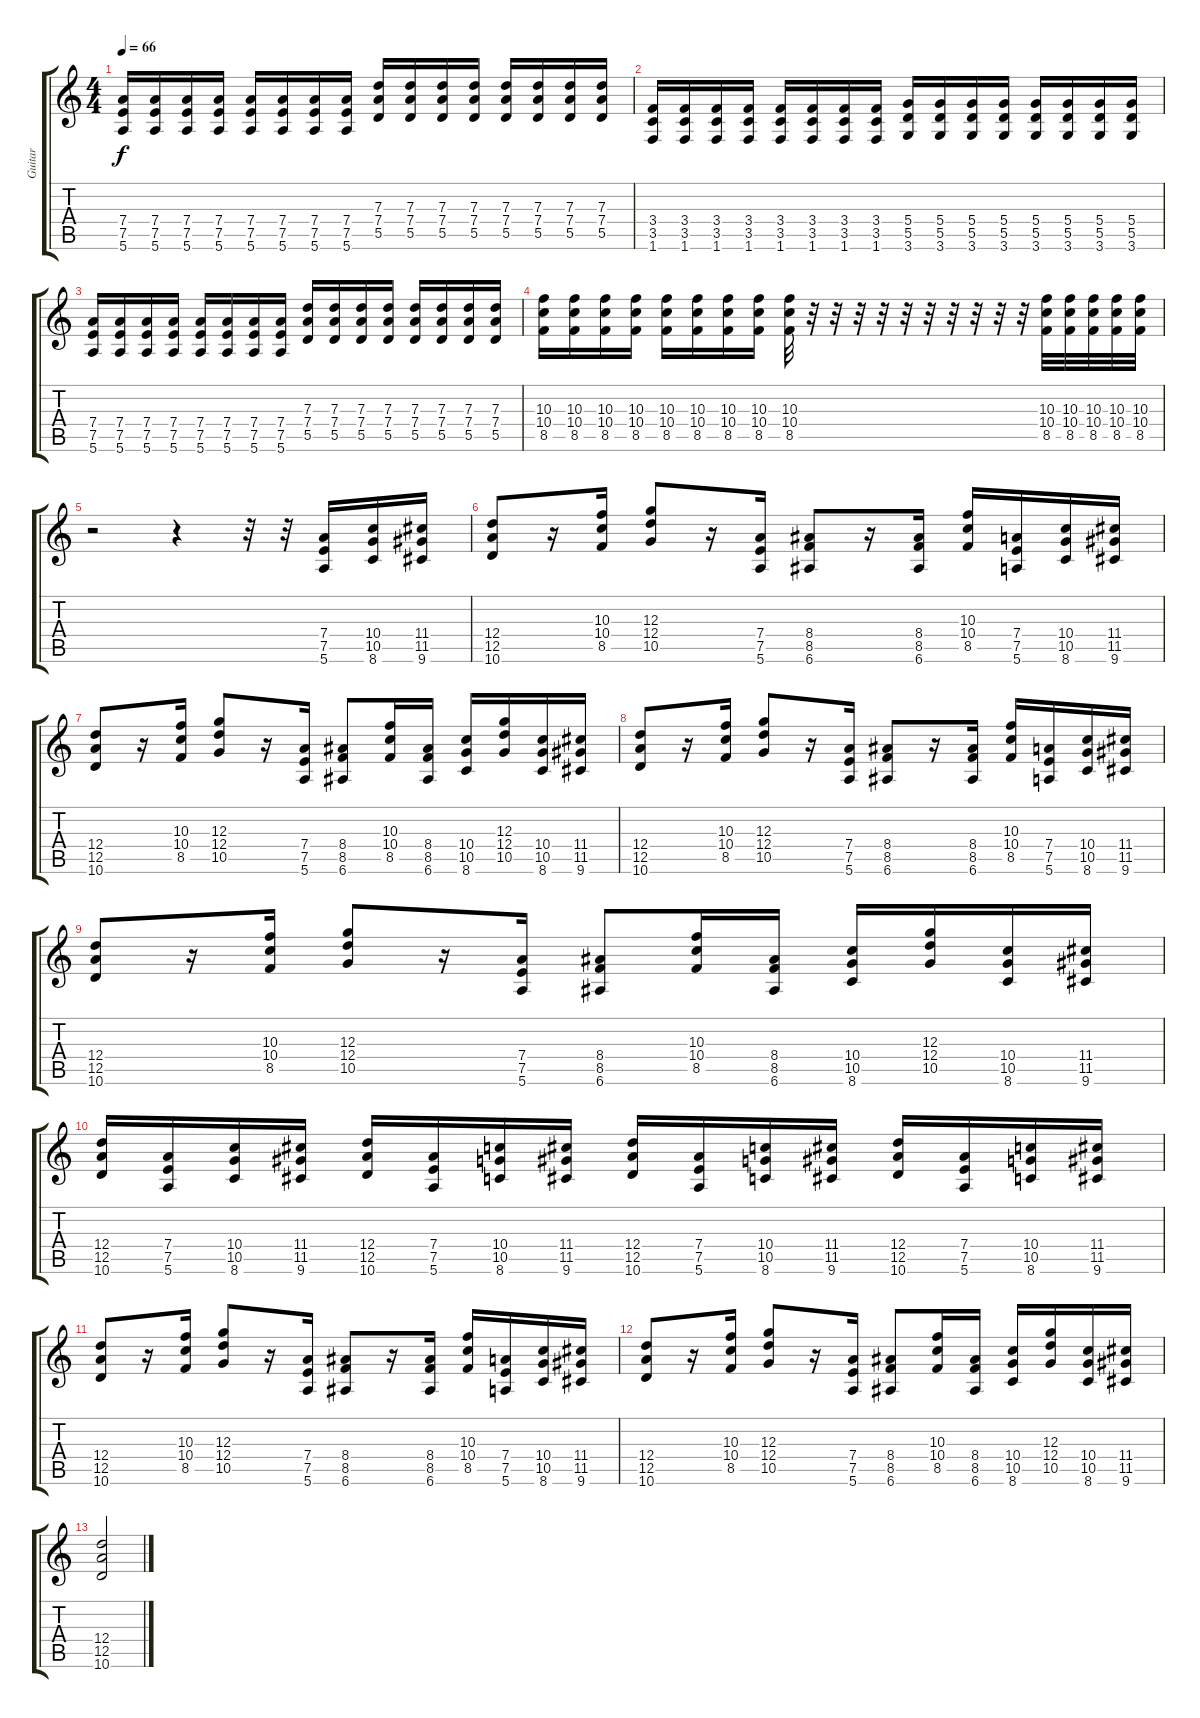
\track ("Guitar" "Guitar") {instrument distortionguitar}
\staff {score tabs}
\tuning (E4 B3 G3 D3 A2 E2) {hide}
\ts (4 4)
\tempo 66
\clef g2
\ks c
(7.4 7.5 5.6).16{dy f} (7.4 7.5 5.6).16 (7.4 7.5 5.6).16 (7.4 7.5 5.6).16 (7.4 7.5 5.6).16 (7.4 7.5 5.6).16 (7.4 7.5 5.6).16 (7.4 7.5 5.6).16 (7.3 7.4 5.5).16 (7.3 7.4 5.5).16 (7.3 7.4 5.5).16 (7.3 7.4 5.5).16 (7.3 7.4 5.5).16 (7.3 7.4 5.5).16 (7.3 7.4 5.5).16 (7.3 7.4 5.5).16 |
(3.4 3.5 1.6).16 (3.4 3.5 1.6).16 (3.4 3.5 1.6).16 (3.4 3.5 1.6).16 (3.4 3.5 1.6).16 (3.4 3.5 1.6).16 (3.4 3.5 1.6).16 (3.4 3.5 1.6).16 (5.4 5.5 3.6).16 (5.4 5.5 3.6).16 (5.4 5.5 3.6).16 (5.4 5.5 3.6).16 (5.4 5.5 3.6).16 (5.4 5.5 3.6).16 (5.4 5.5 3.6).16 (5.4 5.5 3.6).16 |
(7.4 7.5 5.6).16 (7.4 7.5 5.6).16 (7.4 7.5 5.6).16 (7.4 7.5 5.6).16 (7.4 7.5 5.6).16 (7.4 7.5 5.6).16 (7.4 7.5 5.6).16 (7.4 7.5 5.6).16 (7.3 7.4 5.5).16 (7.3 7.4 5.5).16 (7.3 7.4 5.5).16 (7.3 7.4 5.5).16 (7.3 7.4 5.5).16 (7.3 7.4 5.5).16 (7.3 7.4 5.5).16 (7.3 7.4 5.5).16 |
(10.3 10.4 8.5).16 (10.3 10.4 8.5).16 (10.3 10.4 8.5).16 (10.3 10.4 8.5).16 (10.3 10.4 8.5).16 (10.3 10.4 8.5).16 (10.3 10.4 8.5).16 (10.3 10.4 8.5).16 (10.3 10.4 8.5).32 r.32 r.32 r.32 r.32 r.32 r.32 r.32 r.32 r.32 r.32 (10.3 10.4 8.5).32 (10.3 10.4 8.5).32 (10.3 10.4 8.5).32 (10.3 10.4 8.5).32 (10.3 10.4 8.5).32 |
r.2 r.4 r.32 r.32 (7.4 7.5 5.6).16 (10.4 10.5 8.6).16 (11.4 11.5 9.6).16 |
(12.4 12.5 10.6).8 r.16 (10.3 10.4 8.5).16 (12.3 12.4 10.5).8 r.16 (7.4 7.5 5.6).16 (8.4 8.5 6.6).8 r.16 (8.4 8.5 6.6).16 (10.3 10.4 8.5).16 (7.4 7.5 5.6).16 (10.4 10.5 8.6).16 (11.4 11.5 9.6).16 |
(12.4 12.5 10.6).8 r.16 (10.3 10.4 8.5).16 (12.3 12.4 10.5).8 r.16 (7.4 7.5 5.6).16 (8.4 8.5 6.6).8 (10.3 10.4 8.5).16 (8.4 8.5 6.6).16 (10.4 10.5 8.6).16 (12.3 12.4 10.5).16 (10.4 10.5 8.6).16 (11.4 11.5 9.6).16 |
(12.4 12.5 10.6).8 r.16 (10.3 10.4 8.5).16 (12.3 12.4 10.5).8 r.16 (7.4 7.5 5.6).16 (8.4 8.5 6.6).8 r.16 (8.4 8.5 6.6).16 (10.3 10.4 8.5).16 (7.4 7.5 5.6).16 (10.4 10.5 8.6).16 (11.4 11.5 9.6).16 |
(12.4 12.5 10.6).8 r.16 (10.3 10.4 8.5).16 (12.3 12.4 10.5).8 r.16 (7.4 7.5 5.6).16 (8.4 8.5 6.6).8 (10.3 10.4 8.5).16 (8.4 8.5 6.6).16 (10.4 10.5 8.6).16 (12.3 12.4 10.5).16 (10.4 10.5 8.6).16 (11.4 11.5 9.6).16 |
(12.4 12.5 10.6).16 (7.4 7.5 5.6).16 (10.4 10.5 8.6).16 (11.4 11.5 9.6).16 (12.4 12.5 10.6).16 (7.4 7.5 5.6).16 (10.4 10.5 8.6).16 (11.4 11.5 9.6).16 (12.4 12.5 10.6).16 (7.4 7.5 5.6).16 (10.4 10.5 8.6).16 (11.4 11.5 9.6).16 (12.4 12.5 10.6).16 (7.4 7.5 5.6).16 (10.4 10.5 8.6).16 (11.4 11.5 9.6).16 |
(12.4 12.5 10.6).8 r.16 (10.3 10.4 8.5).16 (12.3 12.4 10.5).8 r.16 (7.4 7.5 5.6).16 (8.4 8.5 6.6).8 r.16 (8.4 8.5 6.6).16 (10.3 10.4 8.5).16 (7.4 7.5 5.6).16 (10.4 10.5 8.6).16 (11.4 11.5 9.6).16 |
(12.4 12.5 10.6).8 r.16 (10.3 10.4 8.5).16 (12.3 12.4 10.5).8 r.16 (7.4 7.5 5.6).16 (8.4 8.5 6.6).8 (10.3 10.4 8.5).16 (8.4 8.5 6.6).16 (10.4 10.5 8.6).16 (12.3 12.4 10.5).16 (10.4 10.5 8.6).16 (11.4 11.5 9.6).16 |
(12.4 12.5 10.6).2
